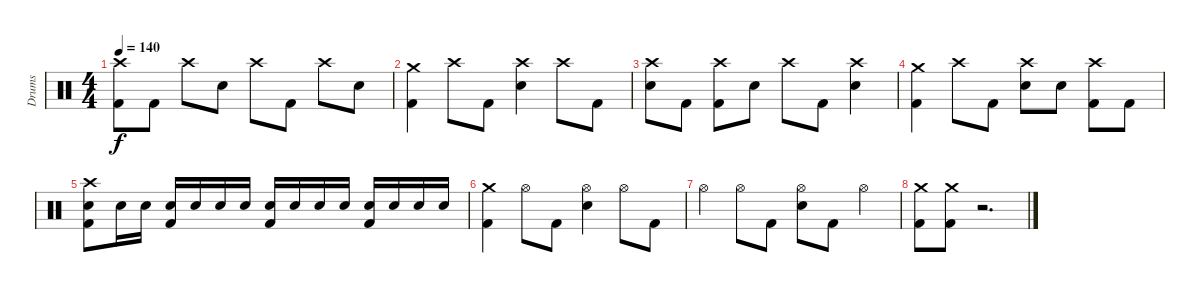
\track ("Drums" "Drums") {instrument percussion}
\staff {score}
\articulation defaults
\ts (4 4)
\tempo 140
\clef neutral
\ks c
("Crash high (hit)" "Kick (hit) 2").8{dy f} "Kick (hit) 2".8 "Crash high (hit)".8 "Electric Snare (hit)".8 "Crash high (hit)".8 "Kick (hit) 2".8 "Crash high (hit)".8 "Electric Snare (hit)".8 |
("Crash medium (hit)" "Kick (hit) 2").4 "Crash high (hit)".8 "Kick (hit) 2".8 ("Crash high (hit)" "Electric Snare (hit)").4 "Crash high (hit)".8 "Kick (hit) 2".8 |
("Crash high (hit)" "Electric Snare (hit)").8 "Kick (hit) 2".8 ("Crash high (hit)" "Kick (hit) 2").8 "Electric Snare (hit)".8 "Crash high (hit)".8 "Kick (hit) 2".8 ("Crash high (hit)" "Electric Snare (hit)").4 |
("Crash medium (hit)" "Kick (hit) 2").4 "Crash high (hit)".8 "Kick (hit) 2".8 ("Crash high (hit)" "Electric Snare (hit)").8 "Electric Snare (hit)".8 ("Crash high (hit)" "Kick (hit) 2").8 "Kick (hit) 2".8 |
("Crash high (hit)" "Electric Snare (hit)" "Kick (hit) 2").8 "Electric Snare (hit)".16 "Electric Snare (hit)".16 ("Electric Snare (hit)" "Kick (hit) 2").16 "Electric Snare (hit)".16 "Electric Snare (hit)".16 "Electric Snare (hit)".16 ("Electric Snare (hit)" "Kick (hit) 2").16 "Electric Snare (hit)".16 "Electric Snare (hit)".16 "Electric Snare (hit)".16 ("Electric Snare (hit)" "Kick (hit) 2").16 "Electric Snare (hit)".16 "Electric Snare (hit)".16 "Electric Snare (hit)".16 |
("Crash medium (hit)" "Kick (hit) 2").4 "Hi-Hat (open)".8 "Kick (hit) 2".8 ("Hi-Hat (open)" "Electric Snare (hit)").4 "Hi-Hat (open)".8 "Kick (hit) 2".8 |
"Hi-Hat (open)".4 "Hi-Hat (open)".8 "Kick (hit) 2".8 ("Hi-Hat (open)" "Electric Snare (hit)").8 "Kick (hit) 2".8 "Hi-Hat (open)".4 |
("Crash medium (hit)" "Kick (hit) 2").8 ("Crash medium (hit)" "Kick (hit) 2").8 r.2{d}
